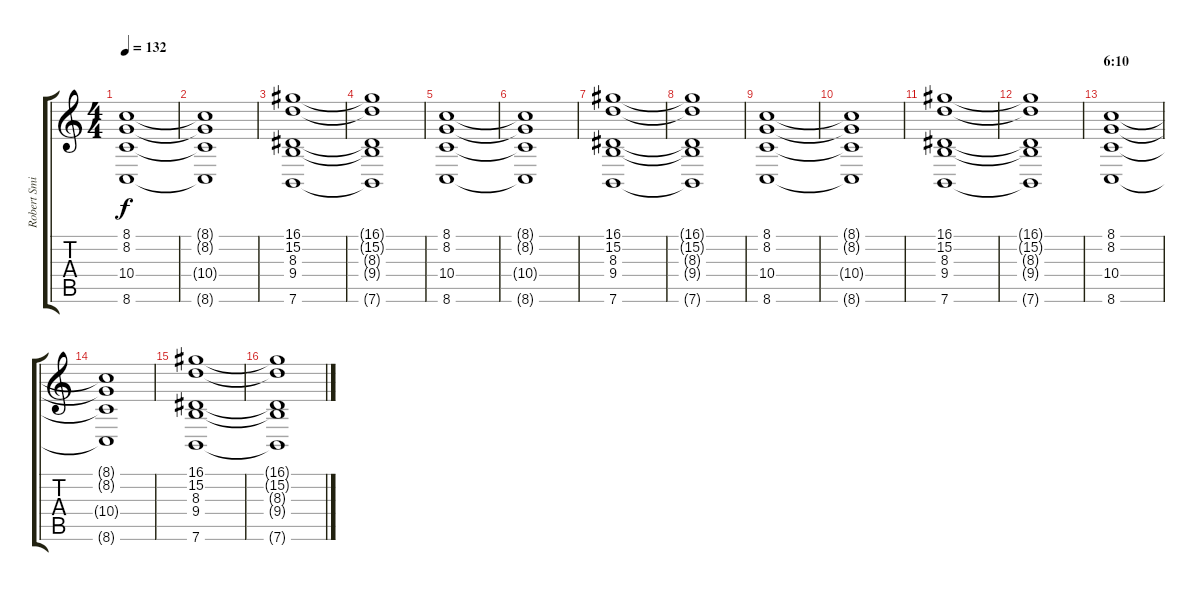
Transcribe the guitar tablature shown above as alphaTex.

\track ("Robert Smith (keyboards)" "Robert Smi") {instrument synthstrings1}
\staff {score tabs}
\tuning (E4 B3 G3 D3 A2 E2) {hide}
\ts (4 4)
\tempo 132
\clef g2
\ks c
(8.1 8.2 10.4 8.6).1{dy f} |
(8.1{t} 8.2{t} 10.4{t} 8.6{t}).1 |
(16.1 15.2 8.3 9.4 7.6).1 |
(16.1{t} 15.2{t} 8.3{t} 9.4{t} 7.6{t}).1 |
(8.1 8.2 10.4 8.6).1 |
(8.1{t} 8.2{t} 10.4{t} 8.6{t}).1 |
(16.1 15.2 8.3 9.4 7.6).1 |
(16.1{t} 15.2{t} 8.3{t} 9.4{t} 7.6{t}).1 |
(8.1 8.2 10.4 8.6).1 |
(8.1{t} 8.2{t} 10.4{t} 8.6{t}).1 |
(16.1 15.2 8.3 9.4 7.6).1 |
(16.1{t} 15.2{t} 8.3{t} 9.4{t} 7.6{t}).1 |
\section ("" "6:10")
(8.1 8.2 10.4 8.6).1 |
(8.1{t} 8.2{t} 10.4{t} 8.6{t}).1 |
(16.1 15.2 8.3 9.4 7.6).1 |
(16.1{t} 15.2{t} 8.3{t} 9.4{t} 7.6{t}).1
